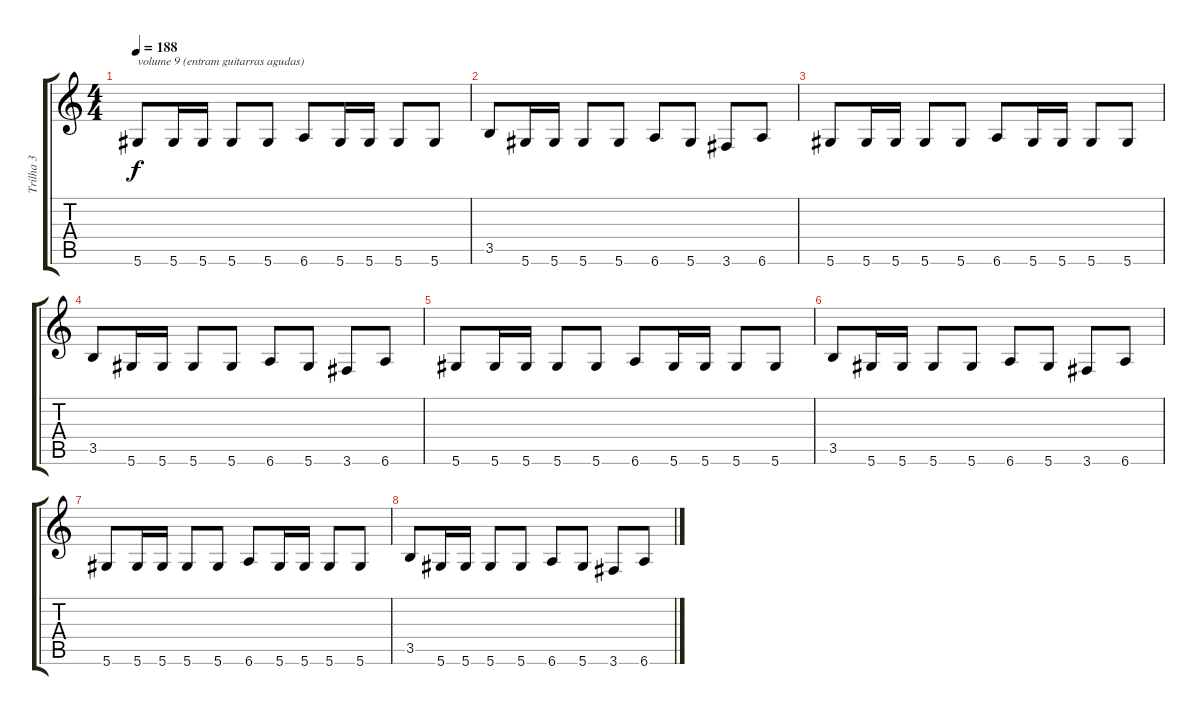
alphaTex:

\track ("Trilha 3" "Trilha 3") {instrument overdrivenguitar}
\staff {score tabs}
\tuning (Eb4 Bb3 Gb3 Db3 Ab2 Eb2) {hide}
\ts (4 4)
\tempo 188
\clef g2
\ks c
5.6.8{txt "volume 9 (entram guitarras agudas)" dy f volume 9} 5.6.16 5.6.16 5.6.8 5.6.8 6.6.8 5.6.16 5.6.16 5.6.8 5.6.8 |
3.5.8 5.6.16 5.6.16 5.6.8 5.6.8 6.6.8 5.6.8 3.6.8 6.6.8 |
5.6.8 5.6.16 5.6.16 5.6.8 5.6.8 6.6.8 5.6.16 5.6.16 5.6.8 5.6.8 |
3.5.8 5.6.16 5.6.16 5.6.8 5.6.8 6.6.8 5.6.8 3.6.8 6.6.8 |
5.6.8 5.6.16 5.6.16 5.6.8 5.6.8 6.6.8 5.6.16 5.6.16 5.6.8 5.6.8 |
3.5.8 5.6.16 5.6.16 5.6.8 5.6.8 6.6.8 5.6.8 3.6.8 6.6.8 |
5.6.8 5.6.16 5.6.16 5.6.8 5.6.8 6.6.8 5.6.16 5.6.16 5.6.8 5.6.8 |
3.5.8 5.6.16 5.6.16 5.6.8 5.6.8 6.6.8 5.6.8 3.6.8 6.6.8
